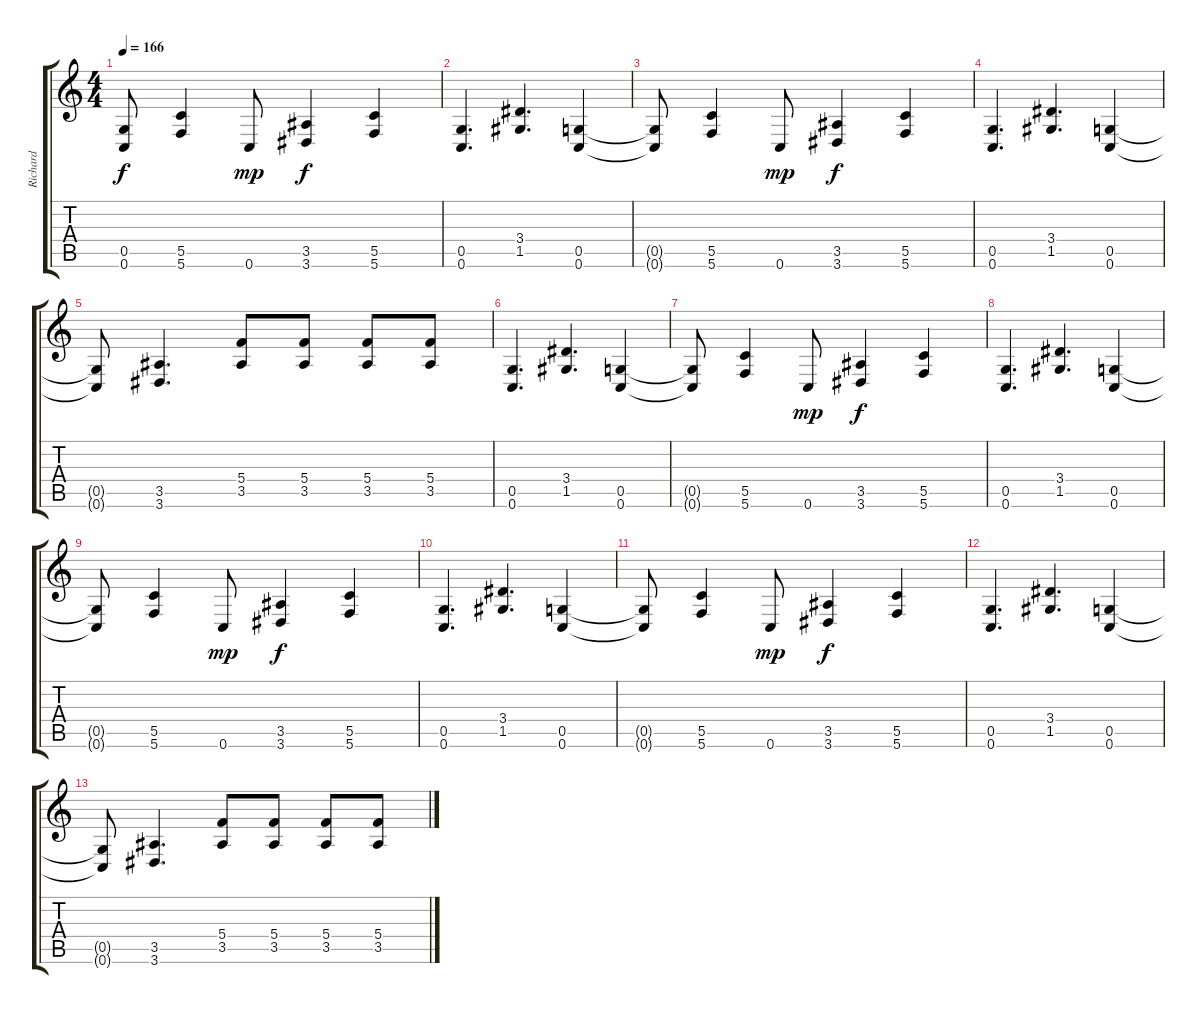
\track ("Richard" "Richard") {instrument distortionguitar}
\staff {score tabs}
\tuning (D4 A3 F3 C3 G2 C2) {hide}
\ts (4 4)
\tempo 166
\clef g2
\ks c
(0.5{t} 0.6{t}).8{dy f} (5.5 5.6).4 0.6.8{dy mp} (3.5 3.6).4{dy f} (5.5 5.6).4 |
(0.5 0.6).4{d} (3.4 1.5).4{d} (0.5 0.6).4 |
(0.5{t} 0.6{t}).8 (5.5 5.6).4 0.6.8{dy mp} (3.5 3.6).4{dy f} (5.5 5.6).4 |
(0.5 0.6).4{d} (3.4 1.5).4{d} (0.5 0.6).4 |
(0.5{t} 0.6{t}).8 (3.5 3.6).4{d} (5.4 3.5).8 (5.4 3.5).8 (5.4 3.5).8 (5.4 3.5).8 |
(0.5 0.6).4{d} (3.4 1.5).4{d} (0.5 0.6).4 |
(0.5{t} 0.6{t}).8 (5.5 5.6).4 0.6.8{dy mp} (3.5 3.6).4{dy f} (5.5 5.6).4 |
(0.5 0.6).4{d} (3.4 1.5).4{d} (0.5 0.6).4 |
(0.5{t} 0.6{t}).8 (5.5 5.6).4 0.6.8{dy mp} (3.5 3.6).4{dy f} (5.5 5.6).4 |
(0.5 0.6).4{d} (3.4 1.5).4{d} (0.5 0.6).4 |
(0.5{t} 0.6{t}).8 (5.5 5.6).4 0.6.8{dy mp} (3.5 3.6).4{dy f} (5.5 5.6).4 |
(0.5 0.6).4{d} (3.4 1.5).4{d} (0.5 0.6).4 |
(0.5{t} 0.6{t}).8 (3.5 3.6).4{d} (5.4 3.5).8 (5.4 3.5).8 (5.4 3.5).8 (5.4 3.5).8
